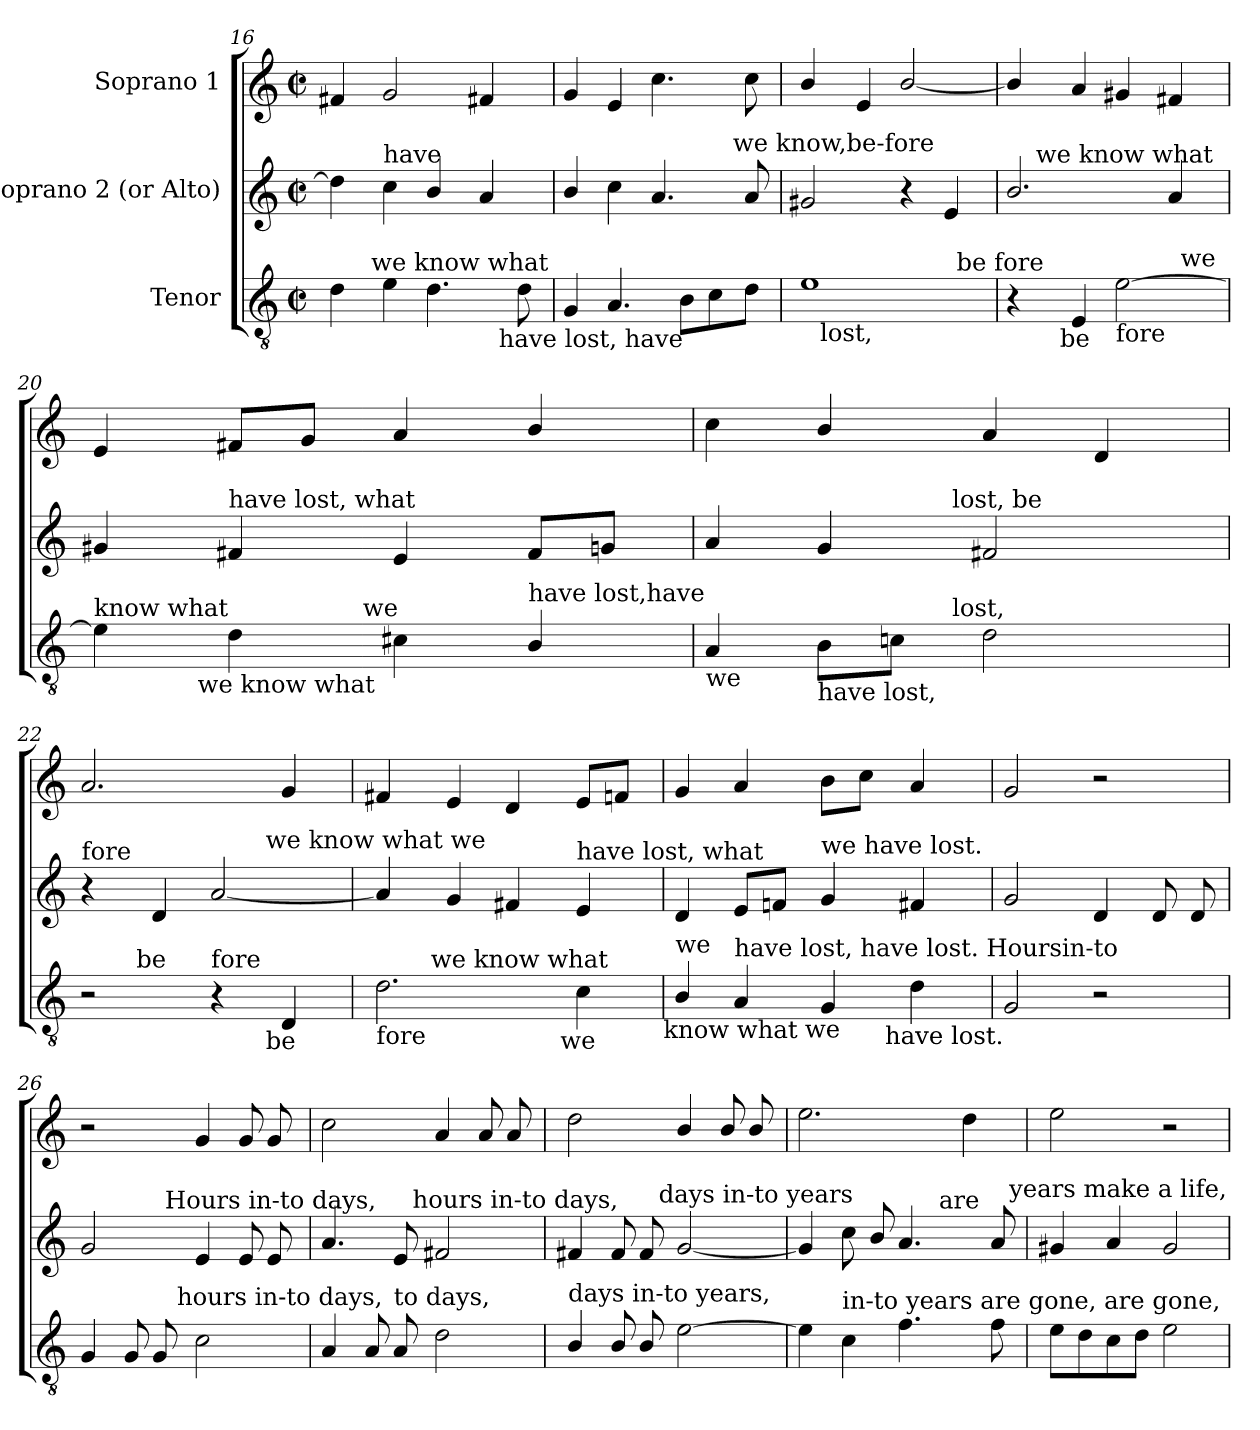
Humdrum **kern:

**kern	**kern	**kern
*part3	*part2	*part1
*staff3	*staff2	*staff1
*I"Tenor	*I"Soprano 2 (or Alto)	*I"Soprano 1
*clefGv2	*clefG2	*clefG2
*k[]	*k[]	*k[]
*C:	*C:	*C:
*M2/2	*M2/2	*M2/2
*met(c|)	*met(c|)	*met(c|)
=16	=16	=16
*^	*	*
*	*^	*	*
4d\	8..ryy	2ryy	4dd\]	4f#X/
!	!LO:TX:a:t=we know what	!	!	!
.	2ryy	.	.	.
!	!	!	!LO:TX:a:t=have	!
4e\	.	.	4cc\	2g/
4.d\	.	4ryy	4b/	.
.	4ryy	.	.	.
.	.	16ryy	4a/	4f#X/
!	!	!LO:TX:b:t=have lost, have	!	!
.	.	8.ryy	.	.
8d\	.	.	.	.
.	32ryy	.	.	.
=17	=17	=17	=17	=17
!	!	!	!LO:TX:a:t=lost, be fore	!
!LO:TX:a:t=we have lost, have lost,	!	!	!	!
*v	*v	*v	*^	*
4G/	4b/	2ryy	4g/
4.A/	4cc\	.	4e/
.	4.a/	4ryy	4.cc\
8B\L	.	.	.
8c\	.	16.ryy	.
!	!	!LO:TX:a:t=we know,be-fore	!
.	.	8ryy	.
8d\J	8a/	.	8cc\
.	.	32ryy	.
*	*v	*v	*
=18	=18	=18
*^	*	*
*	*^	*	*
1e	16ryy	2ryy	2g#X/	4b/
!	!LO:TX:b:t=lost,	!	!	!
.	2...ryy	.	.	.
.	.	.	.	4e/
.	.	4ryy	4r	[<2b/
.	.	32ryy	4e/	.
!	!	!LO:TX:a:t=be fore	!	!
.	.	8..ryy	.	.
=19	=19	=19	=19	=19
*	*	*	*^	*
4r	8..ryy	2ryy	2.b/	8ryy	4b/]
!	!	!	!	!LO:TX:a:t=we know what	!
.	.	.	.	2..ryy	.
!	!LO:TX:b:t=be	!	!	!	!
.	2ryy	.	.	.	.
4E/	.	.	.	.	4a/
!LO:TX:b:t=fore	!	!	!	!	!
[<2e\	.	4ryy	.	.	4g#X/
.	4ryy	.	.	.	.
.	.	32ryy	4a/	.	4f#X/
!	!	!LO:TX:a:t=we	!	!	!
.	.	8..ryy	.	.	.
.	32ryy	.	.	.	.
!!LO:LB:g=z
=20	=20	=20	=20	=20	=20
!	!	!	!LO:TX:a:t=we	!	!
!LO:TX:a:t=know what	!	!	!	!	!
*	*	*	*v	*v	*
4e\]	8..ryy	4...ryy	4g#X/	4e/
!	!LO:TX:b:t=we know what	!	!	!
.	2ryy	.	.	.
!	!	!	!LO:TX:a:t=have lost, what	!
4d\	.	.	4f#X/	8f#X/L
.	.	.	.	8g/J
!	!	!LO:TX:a:t=we	!	!
.	.	2ryy	.	.
4c#X\	.	.	4e/	4a/
.	4ryy	.	.	.
!LO:TX:a:t=have lost,have	!	!	!	!
4B/	.	.	8f#/L	4b/
.	.	.	8gn/J	.
.	32ryy	32ryy	.	.
=21	=21	=21	=21	=21
!	!	!	!LO:TX:a:t=we have	!
!LO:TX:b:t=we	!	!	!	!
*	*v	*v	*^	*
4A/	4...ryy	4a/	4...ryy	4cc\
!LO:TX:b:t=have lost,	!	!	!	!
8B\L	.	4g/	.	4b/
8cn\J	.	.	.	.
!	!	!	!LO:TX:a:t=lost, be	!
!	!LO:TX:a:t=lost,	!	!	!
.	2ryy	.	2ryy	.
2d\	.	2f#X/	.	4a/
.	.	.	.	4d/
.	32ryy	.	32ryy	.
=22	=22	=22	=22	=22
!	!	!LO:TX:a:t=fore	!	!
2r	8..ryy	4r	2ryy	2.a/
!	!LO:TX:a:t=be	!	!	!
.	2ryy	.	.	.
.	.	4d/	.	.
!LO:TX:a:t=fore	!	!	!	!
4r	.	[<2a/	8..ryy	.
!	!	!	!LO:TX:a:t=we know what we	!
!	!LO:TX:b:t=be	!	!	!
.	4ryy	.	4ryy	.
4D/	.	.	.	4g/
.	32ryy	.	32ryy	.
=23	=23	=23	=23	=23
!LO:TX:b:t=fore	!	!	!	!
*	*	*v	*v	*
2.d\	8..ryy	4a/]	4f#X/
!	!LO:TX:a:t=we know what	!	!
.	2ryy	.	.
.	.	4g/	4e/
.	.	4f#X/	4d/
!	!LO:TX:b:t=we	!	!
.	4ryy	.	.
!	!	!LO:TX:a:t=have lost, what	!
4c\	.	4e/	8e/L
.	.	.	8fn/J
.	32ryy	.	.
!LO:TX:b:t=know what	!	!	!
=24	=24	=24	=24
!LO:TX:a:t=we	!	!	!
*	*^	*	*
4B/	4...ryy	2ryy	4d/	4g/
!LO:TX:a:t=have lost, have lost. Hoursin-to	!	!	!	!
4A/	.	.	8e/L	4a/
.	.	.	8fn/J	.
!	!LO:TX:b:t=we	!	!	!
.	2ryy	.	.	.
!	!	!	!LO:TX:a:t=we have lost.	!
4G/	.	8.ryy	4g/	8b\L
.	.	.	.	8cc\J
!	!	!LO:TX:b:t=have lost.	!	!
.	.	4ryy	.	.
4d\	.	.	4f#X/	4a/
.	.	16ryy	.	.
.	32ryy	.	.	.
*v	*v	*v	*	*
=25	=25	=25
2G/	2g/	2g/
2r	4d/	2r
.	8d/	.
.	8d/	.
!!LO:LB:g=z
=26	=26	=26
!LO:TX:a:t=days,	!	!
*^	*^	*
4G/	4..ryy	2g/	4ryy	2r
8G/	.	.	8ryy	.
8G/	.	.	32ryy	.
!	!	!	!LO:TX:a:t=Hours in-to days,	!
.	.	.	2ryy	.
!	!LO:TX:a:t=hours in-to days,	!	!	!
.	2ryy	.	.	.
2c\	.	4e/	.	4g/
.	.	8e/	.	8g/
.	.	8e/	.	8g/
.	.	.	16.ryy	.
.	16ryy	.	.	.
*v	*v	*	*	*
=27	=27	=27	=27
4A/	4.a/	4..ryy	2cc\
8A/	.	.	.
!LO:TX:a:t=to days,	!	!	!
8A/	8e/	.	.
!	!	!LO:TX:a:t=hours in-to days,	!
.	.	2ryy	.
2d\	2f#X/	.	4a/
.	.	.	8a/
.	.	.	8a/
.	.	16ryy	.
=28	=28	=28	=28
!LO:TX:a:t=days in-to years,	!	!	!
4B/	4f#X/	4..ryy	2dd\
8B/	8f#/	.	.
8B/	8f#/	.	.
!	!	!LO:TX:a:t=days in-to years	!
.	.	2ryy	.
[>2e\	[<2g/	.	4b/
.	.	.	8b/
.	.	.	8b/
.	.	16ryy	.
=29	=29	=29	=29
4e\]	4g/]	2ryy	2.ee\
!LO:TX:a:t=in-to years are gone, are gone,	!	!	!
4c\	8cc\	.	.
.	8b/	.	.
4.f\	4.a/	8ryy	.
.	.	32ryy	.
!	!	!LO:TX:a:t=are	!
.	.	4ryy	.
.	.	.	4dd\
8f\	8a/	.	.
.	.	16.ryy	.
=30	=30	=30	=30
!	!LO:TX:a:t=gone,	!	!
*	*v	*v	*
8e\L	4g#X/	2ee\
8d\	.	.
8c\	4a/	.
8d\J	.	.
2e\	2g#/	2r
!	!LO:TX:a:t=years make a life,	!
=	=	=
*-	*-	*-
